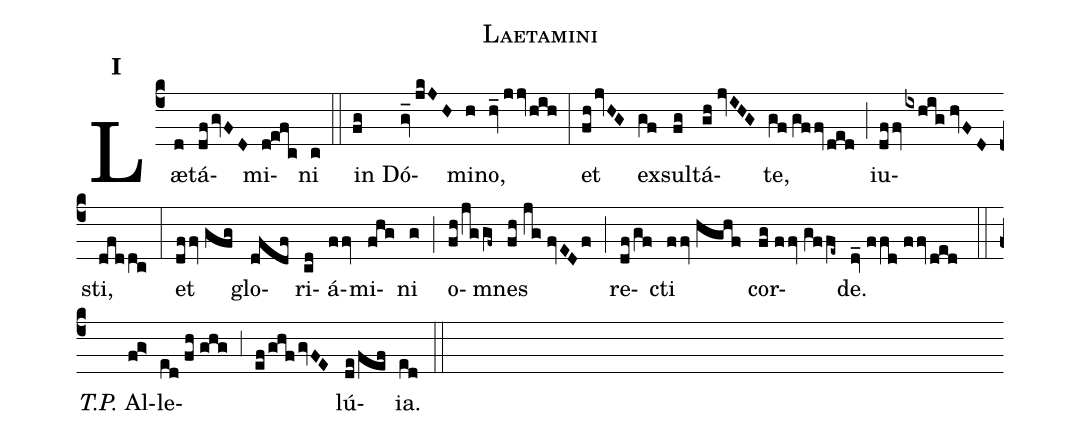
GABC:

name:Laetamini;
mode:I;
office-part:Offertoria;
%%
(c4) Læ(d)tá(df/gvFD)mi(d!efc)ni(c) (::) in(fg) Dó(gv_//jkJH)mi(h)no,(hv_//jjv/hih) (:) et(fh/jvHG) ex(gf)sul(fg)tá(gh//jvIHG)te,(gf//gffv/ded) (;) iu(dffv/ixhig//hvFD)sti,(dfddc) (:) et(dffv//gfg) glo(dfdf)ri(cd)á(ffv)mi(fhg)ni(g) (;) o(fh/jggf~)mnes(fh//jg//fvEDf) (;) re(df/gf)cti(ffv//hghf) cor(fg//ffv//gffe~)de.(dv_//ffd//ffv/ded) (::) <i>T.P.</i> Al(fg>)le(ed//fh//ghg)(,3)(ef/ghf/gvFE)lú(de/fef)ia.(ed) (::)
